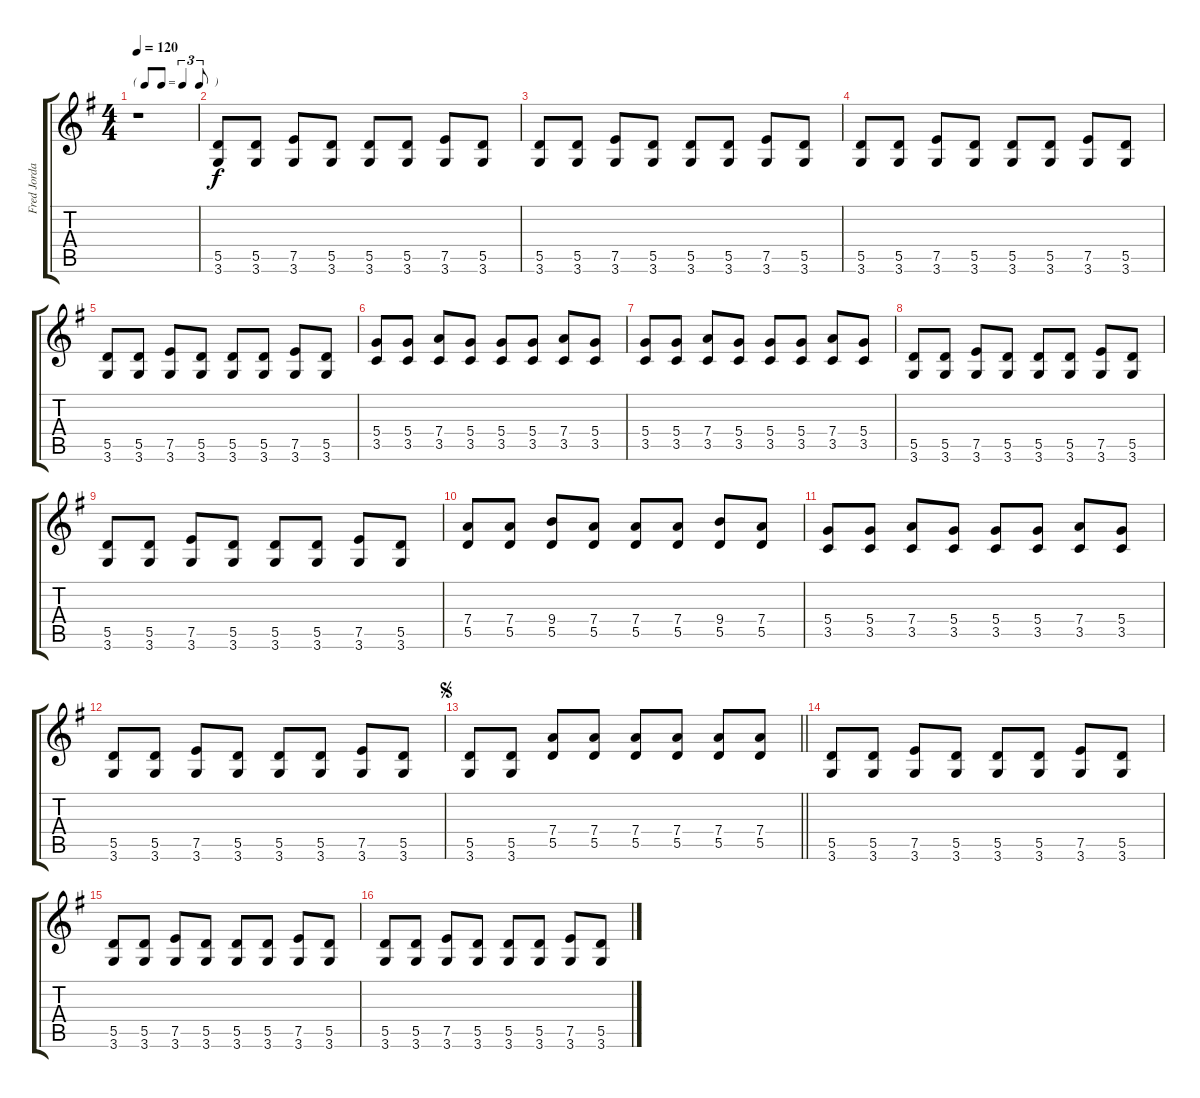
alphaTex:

\track ("Fred Jordan - Electric Guitar " "Fred Jorda") {instrument electricguitarclean}
\staff {score tabs}
\tuning (E4 B3 G3 D3 A2 E2) {hide}
\ts (4 4)
\tf triplet8th
\tempo 120
\clef g2
\ks g
r.1{dy f instrument electricguitarclean} |
(5.5 3.6).8 (5.5 3.6).8 (7.5 3.6).8 (5.5 3.6).8 (5.5 3.6).8 (5.5 3.6).8 (7.5 3.6).8 (5.5 3.6).8 |
(5.5 3.6).8 (5.5 3.6).8 (7.5 3.6).8 (5.5 3.6).8 (5.5 3.6).8 (5.5 3.6).8 (7.5 3.6).8 (5.5 3.6).8 |
(5.5 3.6).8 (5.5 3.6).8 (7.5 3.6).8 (5.5 3.6).8 (5.5 3.6).8 (5.5 3.6).8 (7.5 3.6).8 (5.5 3.6).8 |
(5.5 3.6).8 (5.5 3.6).8 (7.5 3.6).8 (5.5 3.6).8 (5.5 3.6).8 (5.5 3.6).8 (7.5 3.6).8 (5.5 3.6).8 |
(5.4 3.5).8 (5.4 3.5).8 (7.4 3.5).8 (5.4 3.5).8 (5.4 3.5).8 (5.4 3.5).8 (7.4 3.5).8 (5.4 3.5).8 |
(5.4 3.5).8 (5.4 3.5).8 (7.4 3.5).8 (5.4 3.5).8 (5.4 3.5).8 (5.4 3.5).8 (7.4 3.5).8 (5.4 3.5).8 |
(5.5 3.6).8 (5.5 3.6).8 (7.5 3.6).8 (5.5 3.6).8 (5.5 3.6).8 (5.5 3.6).8 (7.5 3.6).8 (5.5 3.6).8 |
(5.5 3.6).8 (5.5 3.6).8 (7.5 3.6).8 (5.5 3.6).8 (5.5 3.6).8 (5.5 3.6).8 (7.5 3.6).8 (5.5 3.6).8 |
(7.4 5.5).8 (7.4 5.5).8 (9.4 5.5).8 (7.4 5.5).8 (7.4 5.5).8 (7.4 5.5).8 (9.4 5.5).8 (7.4 5.5).8 |
(5.4 3.5).8 (5.4 3.5).8 (7.4 3.5).8 (5.4 3.5).8 (5.4 3.5).8 (5.4 3.5).8 (7.4 3.5).8 (5.4 3.5).8 |
(5.5 3.6).8 (5.5 3.6).8 (7.5 3.6).8 (5.5 3.6).8 (5.5 3.6).8 (5.5 3.6).8 (7.5 3.6).8 (5.5 3.6).8 |
\jump segno
\barLineRight lightlight
(5.5 3.6).8 (5.5 3.6).8 (7.4 5.5).8 (7.4 5.5).8 (7.4 5.5).8 (7.4 5.5).8 (7.4 5.5).8 (7.4 5.5).8 |
\section ("" " ")
(5.5 3.6).8 (5.5 3.6).8 (7.5 3.6).8 (5.5 3.6).8 (5.5 3.6).8 (5.5 3.6).8 (7.5 3.6).8 (5.5 3.6).8 |
(5.5 3.6).8 (5.5 3.6).8 (7.5 3.6).8 (5.5 3.6).8 (5.5 3.6).8 (5.5 3.6).8 (7.5 3.6).8 (5.5 3.6).8 |
(5.5 3.6).8 (5.5 3.6).8 (7.5 3.6).8 (5.5 3.6).8 (5.5 3.6).8 (5.5 3.6).8 (7.5 3.6).8 (5.5 3.6).8
